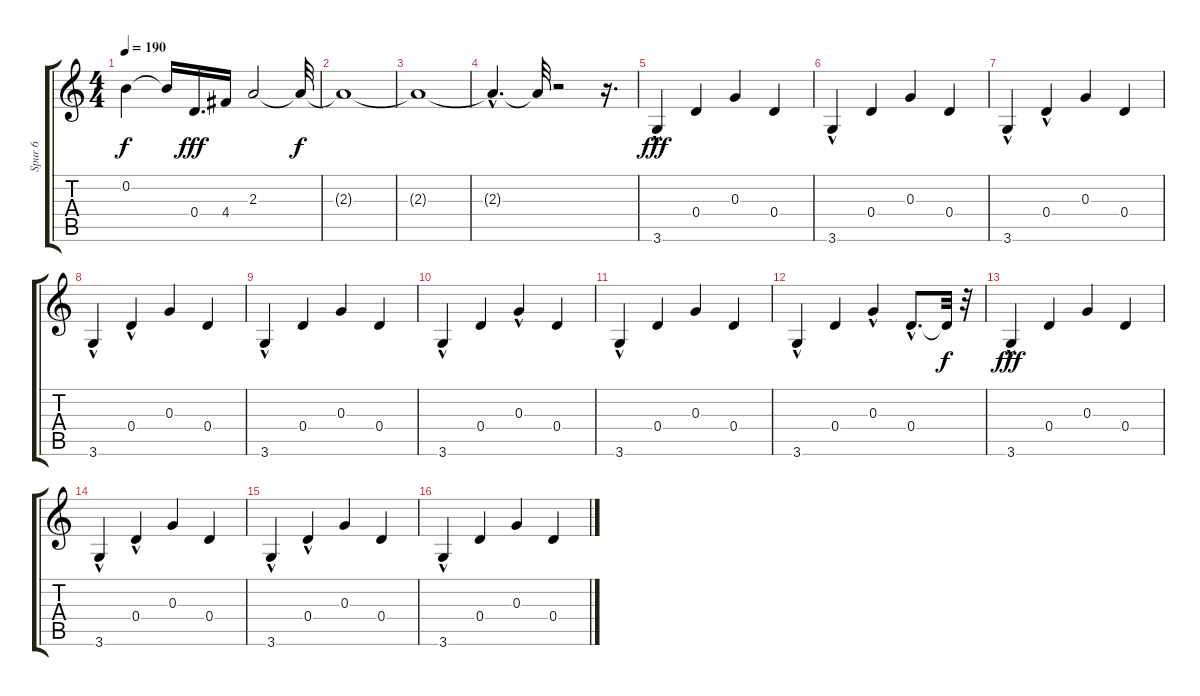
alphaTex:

\track ("Spur 6" "Spur 6") {instrument acousticguitarnylon}
\staff {score tabs}
\tuning (E4 B3 G3 D3 A2 E2) {hide}
\ts (4 4)
\tempo 190
\clef g2
\ks c
0.2{t}.4{dy f} 0.2{t}.16 0.4.16{d dy fff} 4.4.16 2.3.2 2.3{t}.32{dy f} |
2.3{t}.1 |
2.3{t}.1 |
2.3{hac t}.4{d} 2.3{t}.32 r.2 r.16{d} |
3.6{hac}.4{dy fff} 0.4.4 0.3.4 0.4.4 |
3.6{hac}.4 0.4.4 0.3.4 0.4.4 |
3.6{hac}.4 0.4{hac}.4 0.3.4 0.4.4 |
3.6{hac}.4 0.4{hac}.4 0.3.4 0.4.4 |
3.6{hac}.4 0.4.4 0.3.4 0.4.4 |
3.6{hac}.4 0.4.4 0.3{hac}.4 0.4.4 |
3.6{hac}.4 0.4.4 0.3.4 0.4.4 |
3.6{hac}.4 0.4.4 0.3{hac}.4 0.4{hac}.8{d} 0.4{t}.32{dy f} r.32 |
3.6{hac}.4{dy fff} 0.4.4 0.3.4 0.4.4 |
3.6{hac}.4 0.4{hac}.4 0.3.4 0.4.4 |
3.6{hac}.4 0.4{hac}.4 0.3.4 0.4.4 |
3.6{hac}.4 0.4.4 0.3.4 0.4.4
